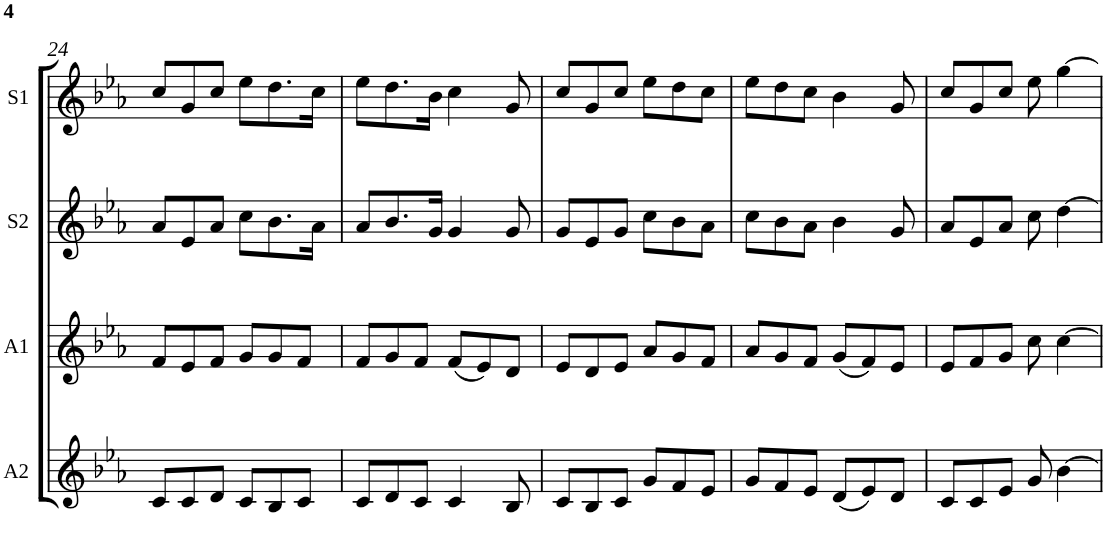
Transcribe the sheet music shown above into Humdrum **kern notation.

**kern	**kern	**kern	**kern
*part4	*part3	*part2	*part1
*staff4	*staff3	*staff2	*staff1
*I"Alto 2	*I"Alto 1	*I"Soprano 2	*I"Soprano 1
*I'A2	*I'A1	*I'S2	*I'S1
!!LO:PB:g=z
*clefG2	*clefG2	*clefG2	*clefG2
*k[b-e-a-]	*k[b-e-a-]	*k[b-e-a-]	*k[b-e-a-]
*E-:	*E-:	*E-:	*E-:
*M6/8	*M6/8	*M6/8	*M6/8
=24	=24	=24	=24
8c/L	8f/L	8a-/L	8cc/L
8c/	8e-/	8e-/	8g/
8d/J	8f/J	8a-/J	8cc/J
8c/L	8g/L	8cc\L	8ee-\L
8B-/	8g/	8.b-\	8.dd\
8c/J	8f/J	.	.
.	.	16a-\Jk	16cc\Jk
=25	=25	=25	=25
8c/L	8f/L	8a-/L	8ee-\L
8d/	8g/	8.b-/	8.dd\
8c/J	8f/J	.	.
.	.	16g/Jk	16b-\Jk
4c/	(<8f/L	4g/	4cc\
.	8e-/)	.	.
8B-/	8d/J	8g/	8g/
=26	=26	=26	=26
8c/L	8e-/L	8g/L	8cc/L
8B-/	8d/	8e-/	8g/
8c/J	8e-/J	8g/J	8cc/J
8g/L	8a-/L	8cc\L	8ee-\L
8f/	8g/	8b-\	8dd\
8e-/J	8f/J	8a-\J	8cc\J
=27	=27	=27	=27
8g/L	8a-/L	8cc\L	8ee-\L
8f/	8g/	8b-\	8dd\
8e-/J	8f/J	8a-\J	8cc\J
(<8d/L	(<8g/L	4b-\	4b-\
8e-/)	8f/)	.	.
8d/J	8e-/J	8g/	8g/
=28	=28	=28	=28
8c/L	8e-/L	8a-/L	8cc/L
8c/	8f/	8e-/	8g/
8e-/J	8g/J	8a-/J	8cc/J
8g/	8cc\	8cc\	8ee-\
[4b-\	[4cc\	[4dd\	[4gg\
=	=	=	=
*-	*-	*-	*-
